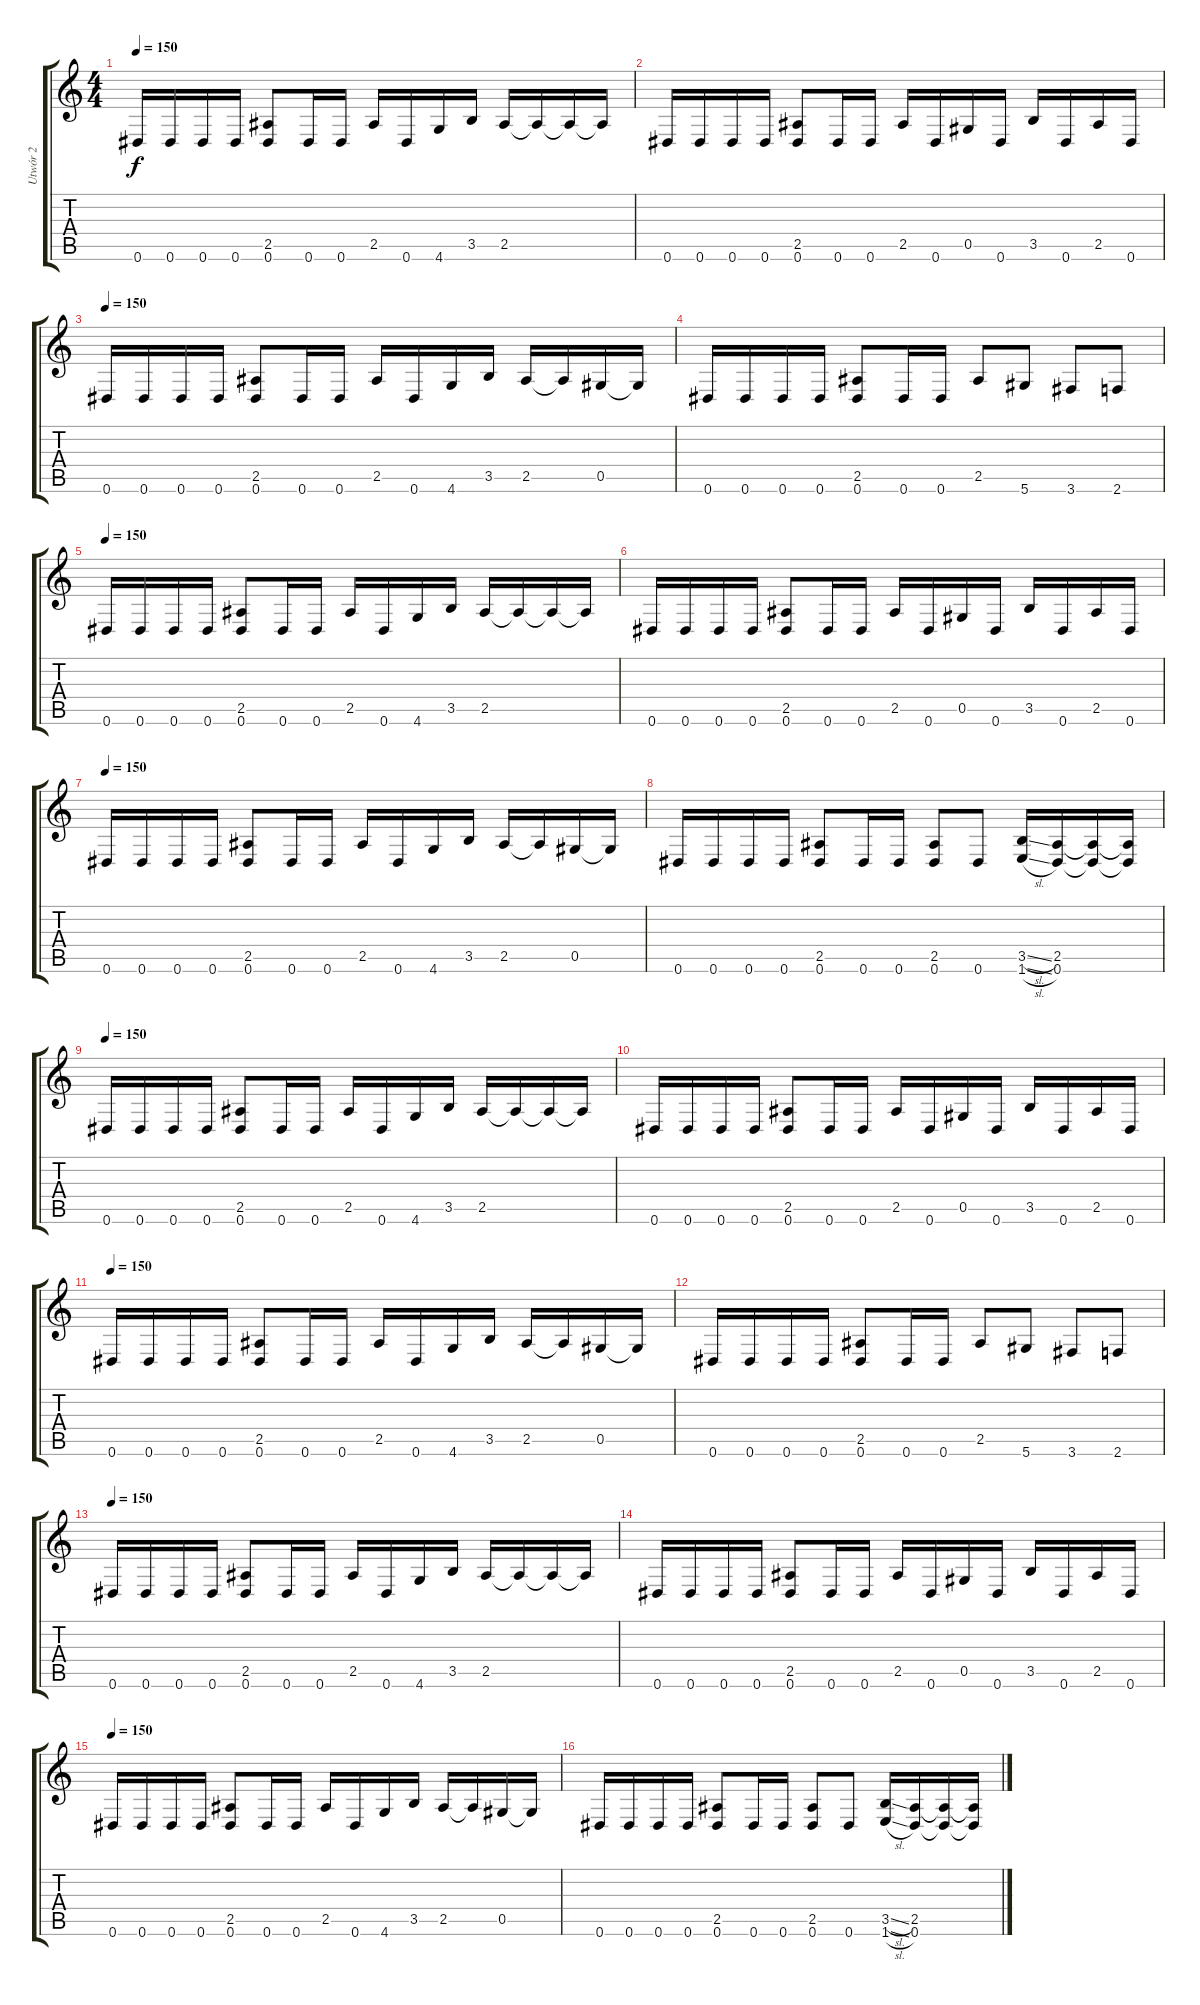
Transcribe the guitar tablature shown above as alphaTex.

\track ("Utwór 2" "Utwór 2") {instrument overdrivenguitar}
\staff {score tabs}
\tuning (Eb4 Bb3 Gb3 Db3 Ab2 Eb2) {hide}
\ts (4 4)
\tempo 150
\clef g2
\ks c
0.6.16{dy f} 0.6.16 0.6.16 0.6.16 (2.5 0.6).8 0.6.16 0.6.16 2.5.16 0.6.16 4.6.16 3.5.16 2.5.16 2.5{t}.16 2.5{t}.16 2.5{t}.16 |
0.6.16 0.6.16 0.6.16 0.6.16 (2.5 0.6).8 0.6.16 0.6.16 2.5.16 0.6.16 0.5.16 0.6.16 3.5.16 0.6.16 2.5.16 0.6.16 |
\tempo 150
0.6.16 0.6.16 0.6.16 0.6.16 (2.5 0.6).8 0.6.16 0.6.16 2.5.16 0.6.16 4.6.16 3.5.16 2.5.16 2.5{t}.16 0.5.16 0.5{t}.16 |
0.6.16 0.6.16 0.6.16 0.6.16 (2.5 0.6).8 0.6.16 0.6.16 2.5.8 5.6.8 3.6.8 2.6.8 |
\tempo 150
0.6.16 0.6.16 0.6.16 0.6.16 (2.5 0.6).8 0.6.16 0.6.16 2.5.16 0.6.16 4.6.16 3.5.16 2.5.16 2.5{t}.16 2.5{t}.16 2.5{t}.16 |
0.6.16 0.6.16 0.6.16 0.6.16 (2.5 0.6).8 0.6.16 0.6.16 2.5.16 0.6.16 0.5.16 0.6.16 3.5.16 0.6.16 2.5.16 0.6.16 |
\tempo 150
0.6.16 0.6.16 0.6.16 0.6.16 (2.5 0.6).8 0.6.16 0.6.16 2.5.16 0.6.16 4.6.16 3.5.16 2.5.16 2.5{t}.16 0.5.16 0.5{t}.16 |
0.6.16 0.6.16 0.6.16 0.6.16 (2.5 0.6).8 0.6.16 0.6.16 (2.5 0.6).8 0.6.8 (3.5{sl} 1.6{sl}).16 (2.5 0.6).16 (2.5{t} 0.6{t}).16 (2.5{t} 0.6{t}).16 |
\tempo 150
0.6.16 0.6.16 0.6.16 0.6.16 (2.5 0.6).8 0.6.16 0.6.16 2.5.16 0.6.16 4.6.16 3.5.16 2.5.16 2.5{t}.16 2.5{t}.16 2.5{t}.16 |
0.6.16 0.6.16 0.6.16 0.6.16 (2.5 0.6).8 0.6.16 0.6.16 2.5.16 0.6.16 0.5.16 0.6.16 3.5.16 0.6.16 2.5.16 0.6.16 |
\tempo 150
0.6.16 0.6.16 0.6.16 0.6.16 (2.5 0.6).8 0.6.16 0.6.16 2.5.16 0.6.16 4.6.16 3.5.16 2.5.16 2.5{t}.16 0.5.16 0.5{t}.16 |
0.6.16 0.6.16 0.6.16 0.6.16 (2.5 0.6).8 0.6.16 0.6.16 2.5.8 5.6.8 3.6.8 2.6.8 |
\tempo 150
0.6.16 0.6.16 0.6.16 0.6.16 (2.5 0.6).8 0.6.16 0.6.16 2.5.16 0.6.16 4.6.16 3.5.16 2.5.16 2.5{t}.16 2.5{t}.16 2.5{t}.16 |
0.6.16 0.6.16 0.6.16 0.6.16 (2.5 0.6).8 0.6.16 0.6.16 2.5.16 0.6.16 0.5.16 0.6.16 3.5.16 0.6.16 2.5.16 0.6.16 |
\tempo 150
0.6.16 0.6.16 0.6.16 0.6.16 (2.5 0.6).8 0.6.16 0.6.16 2.5.16 0.6.16 4.6.16 3.5.16 2.5.16 2.5{t}.16 0.5.16 0.5{t}.16 |
0.6.16 0.6.16 0.6.16 0.6.16 (2.5 0.6).8 0.6.16 0.6.16 (2.5 0.6).8 0.6.8 (3.5{sl} 1.6{sl}).16 (2.5 0.6).16 (2.5{t} 0.6{t}).16 (2.5{t} 0.6{t}).16
